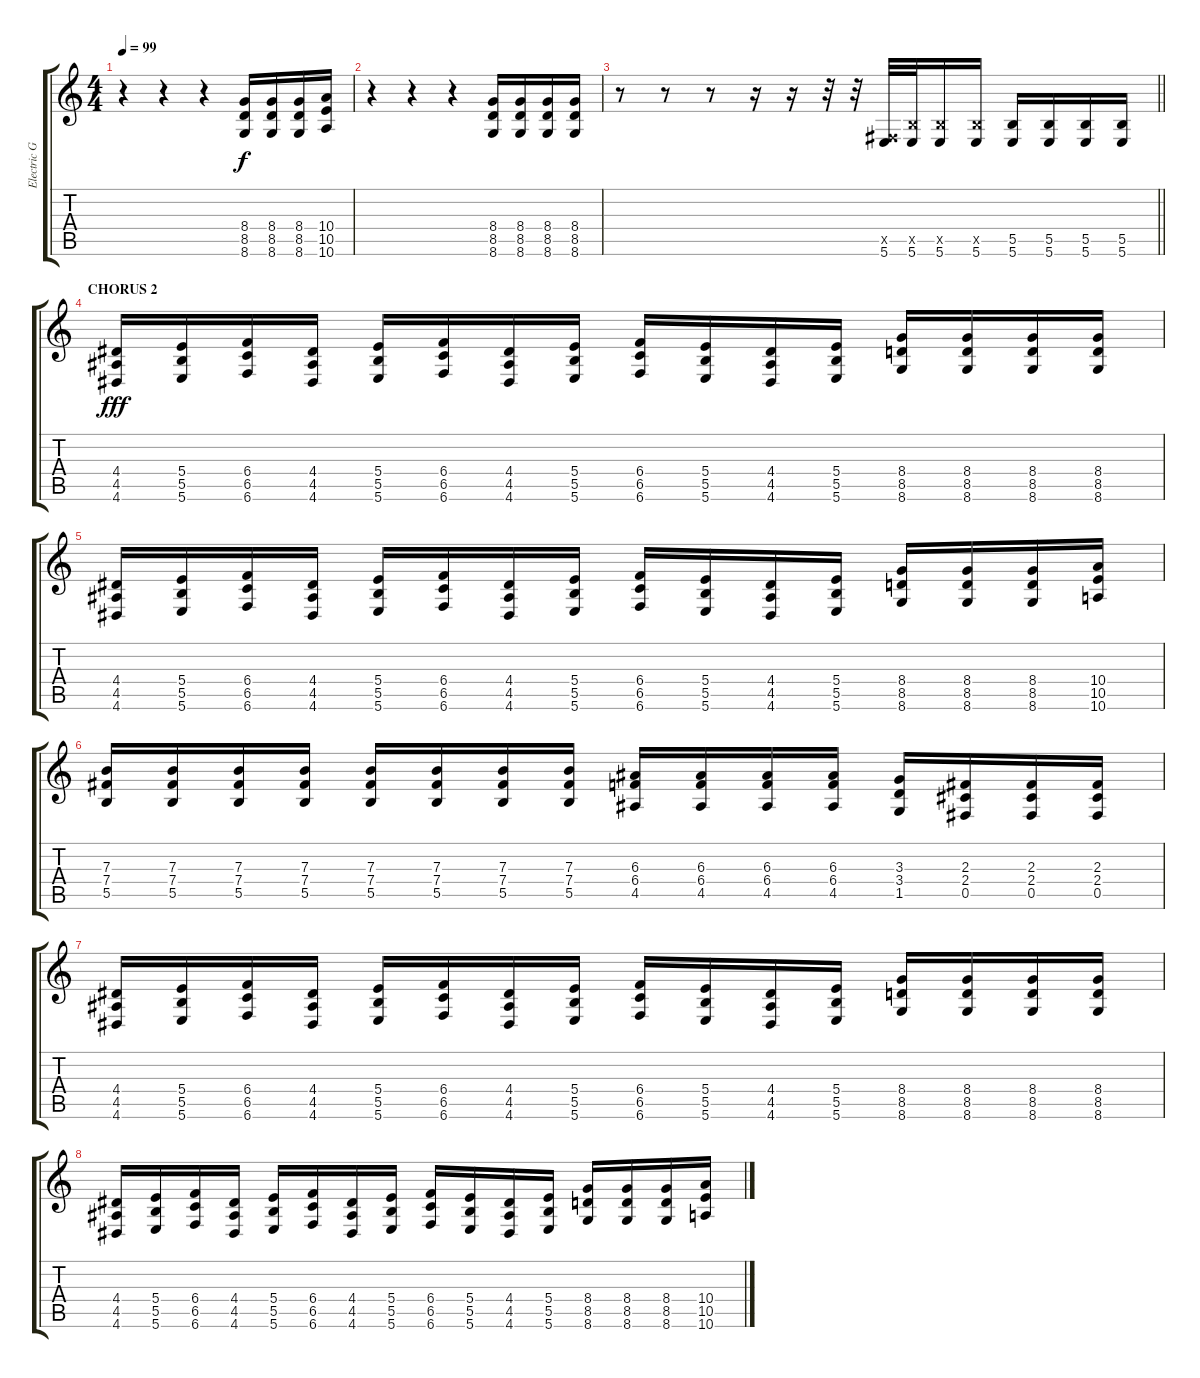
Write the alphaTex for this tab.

\track ("Electric Guitar 2" "Electric G") {instrument distortionguitar}
\staff {score tabs}
\tuning (Db4 Ab3 E3 B2 Gb2 B1) {hide}
\ts (4 4)
\tempo 99
\clef g2
\ks c
r.4{dy f} r.4 r.4 (8.4 8.5 8.6).16 (8.4 8.5 8.6).16 (8.4 8.5 8.6).16 (10.4 10.5 10.6).16 |
r.4 r.4 r.4 (8.4 8.5 8.6).16 (8.4 8.5 8.6).16 (8.4 8.5 8.6).16 (8.4 8.5 8.6).16 |
\barLineRight lightlight
r.8 r.8 r.8 r.16 r.16 r.32 r.32 (0.5{x} 5.6).32 (5.5{x} 5.6).32 (5.5{x} 5.6).16 (5.5{x} 5.6).16 (5.5 5.6).16 (5.5 5.6).16 (5.5 5.6).16 (5.5 5.6).16 |
\section ("" "CHORUS 2")
(4.4 4.5 4.6).16{dy fff} (5.4 5.5 5.6).16 (6.4 6.5 6.6).16 (4.4 4.5 4.6).16 (5.4 5.5 5.6).16 (6.4 6.5 6.6).16 (4.4 4.5 4.6).16 (5.4 5.5 5.6).16 (6.4 6.5 6.6).16 (5.4 5.5 5.6).16 (4.4 4.5 4.6).16 (5.4 5.5 5.6).16 (8.4 8.5 8.6).16 (8.4 8.5 8.6).16 (8.4 8.5 8.6).16 (8.4 8.5 8.6).16 |
(4.4 4.5 4.6).16 (5.4 5.5 5.6).16 (6.4 6.5 6.6).16 (4.4 4.5 4.6).16 (5.4 5.5 5.6).16 (6.4 6.5 6.6).16 (4.4 4.5 4.6).16 (5.4 5.5 5.6).16 (6.4 6.5 6.6).16 (5.4 5.5 5.6).16 (4.4 4.5 4.6).16 (5.4 5.5 5.6).16 (8.4 8.5 8.6).16 (8.4 8.5 8.6).16 (8.4 8.5 8.6).16 (10.4 10.5 10.6).16 |
(7.3 7.4 5.5).16 (7.3 7.4 5.5).16 (7.3 7.4 5.5).16 (7.3 7.4 5.5).16 (7.3 7.4 5.5).16 (7.3 7.4 5.5).16 (7.3 7.4 5.5).16 (7.3 7.4 5.5).16 (6.3 6.4 4.5).16 (6.3 6.4 4.5).16 (6.3 6.4 4.5).16 (6.3 6.4 4.5).16 (3.3 3.4 1.5).16 (2.3 2.4 0.5).16 (2.3 2.4 0.5).16 (2.3 2.4 0.5).16 |
(4.4 4.5 4.6).16 (5.4 5.5 5.6).16 (6.4 6.5 6.6).16 (4.4 4.5 4.6).16 (5.4 5.5 5.6).16 (6.4 6.5 6.6).16 (4.4 4.5 4.6).16 (5.4 5.5 5.6).16 (6.4 6.5 6.6).16 (5.4 5.5 5.6).16 (4.4 4.5 4.6).16 (5.4 5.5 5.6).16 (8.4 8.5 8.6).16 (8.4 8.5 8.6).16 (8.4 8.5 8.6).16 (8.4 8.5 8.6).16 |
(4.4 4.5 4.6).16 (5.4 5.5 5.6).16 (6.4 6.5 6.6).16 (4.4 4.5 4.6).16 (5.4 5.5 5.6).16 (6.4 6.5 6.6).16 (4.4 4.5 4.6).16 (5.4 5.5 5.6).16 (6.4 6.5 6.6).16 (5.4 5.5 5.6).16 (4.4 4.5 4.6).16 (5.4 5.5 5.6).16 (8.4 8.5 8.6).16 (8.4 8.5 8.6).16 (8.4 8.5 8.6).16 (10.4 10.5 10.6).16
